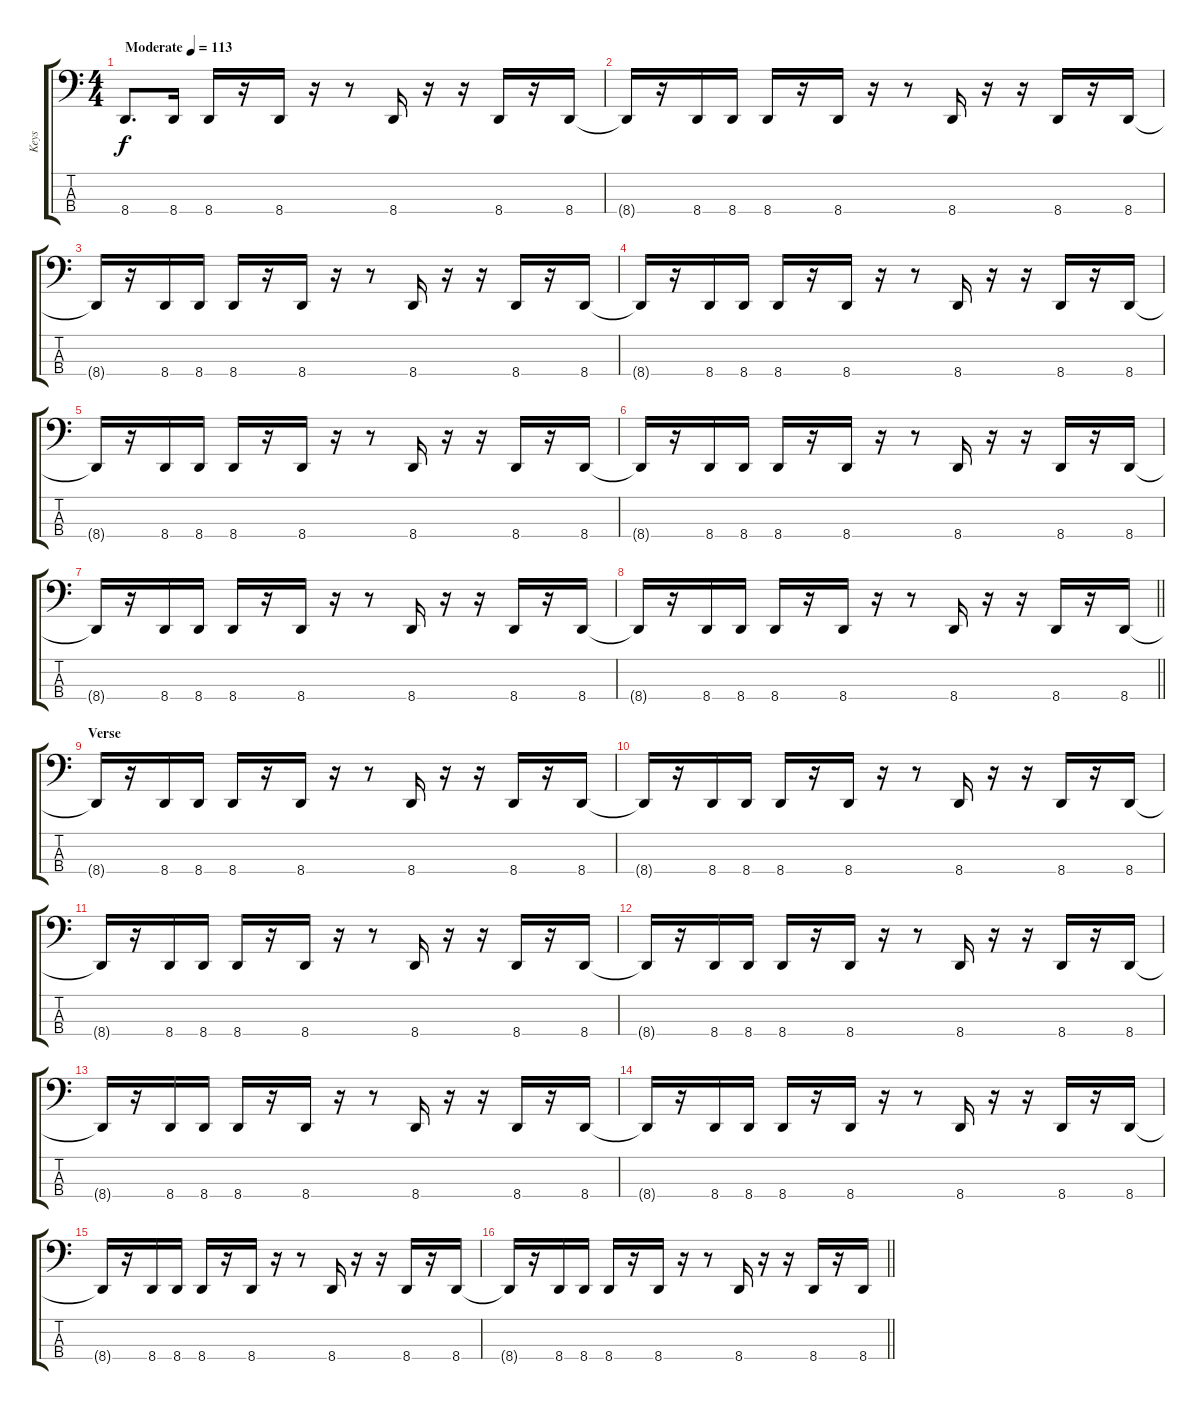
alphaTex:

\track ("Keys" "Keys") {instrument clavinet}
\staff {score tabs}
\tuning (A2 E2 B1 Gb1) {hide}
\ts (4 4)
\tempo (113 "Moderate")
\clef f4
\ks c
8.4.8{d dy f instrument clavinet} 8.4.16 8.4.16 r.16 8.4.16 r.16 r.8 8.4.16 r.16 r.16 8.4.16 r.16 8.4.16 |
8.4{t}.16 r.16 8.4.16 8.4.16 8.4.16 r.16 8.4.16 r.16 r.8 8.4.16 r.16 r.16 8.4.16 r.16 8.4.16 |
8.4{t}.16 r.16 8.4.16 8.4.16 8.4.16 r.16 8.4.16 r.16 r.8 8.4.16 r.16 r.16 8.4.16 r.16 8.4.16 |
8.4{t}.16 r.16 8.4.16 8.4.16 8.4.16 r.16 8.4.16 r.16 r.8 8.4.16 r.16 r.16 8.4.16 r.16 8.4.16 |
8.4{t}.16 r.16 8.4.16 8.4.16 8.4.16 r.16 8.4.16 r.16 r.8 8.4.16 r.16 r.16 8.4.16 r.16 8.4.16 |
8.4{t}.16 r.16 8.4.16 8.4.16 8.4.16 r.16 8.4.16 r.16 r.8 8.4.16 r.16 r.16 8.4.16 r.16 8.4.16 |
8.4{t}.16 r.16 8.4.16 8.4.16 8.4.16 r.16 8.4.16 r.16 r.8 8.4.16 r.16 r.16 8.4.16 r.16 8.4.16 |
\barLineRight lightlight
8.4{t}.16 r.16 8.4.16 8.4.16 8.4.16 r.16 8.4.16 r.16 r.8 8.4.16 r.16 r.16 8.4.16 r.16 8.4.16 |
\section ("" "Verse")
8.4{t}.16 r.16 8.4.16 8.4.16 8.4.16 r.16 8.4.16 r.16 r.8 8.4.16 r.16 r.16 8.4.16 r.16 8.4.16 |
8.4{t}.16 r.16 8.4.16 8.4.16 8.4.16 r.16 8.4.16 r.16 r.8 8.4.16 r.16 r.16 8.4.16 r.16 8.4.16 |
8.4{t}.16 r.16 8.4.16 8.4.16 8.4.16 r.16 8.4.16 r.16 r.8 8.4.16 r.16 r.16 8.4.16 r.16 8.4.16 |
8.4{t}.16 r.16 8.4.16 8.4.16 8.4.16 r.16 8.4.16 r.16 r.8 8.4.16 r.16 r.16 8.4.16 r.16 8.4.16 |
8.4{t}.16 r.16 8.4.16 8.4.16 8.4.16 r.16 8.4.16 r.16 r.8 8.4.16 r.16 r.16 8.4.16 r.16 8.4.16 |
8.4{t}.16 r.16 8.4.16 8.4.16 8.4.16 r.16 8.4.16 r.16 r.8 8.4.16 r.16 r.16 8.4.16 r.16 8.4.16 |
8.4{t}.16 r.16 8.4.16 8.4.16 8.4.16 r.16 8.4.16 r.16 r.8 8.4.16 r.16 r.16 8.4.16 r.16 8.4.16 |
\barLineRight lightlight
8.4{t}.16 r.16 8.4.16 8.4.16 8.4.16 r.16 8.4.16 r.16 r.8 8.4.16 r.16 r.16 8.4.16 r.16 8.4.16
